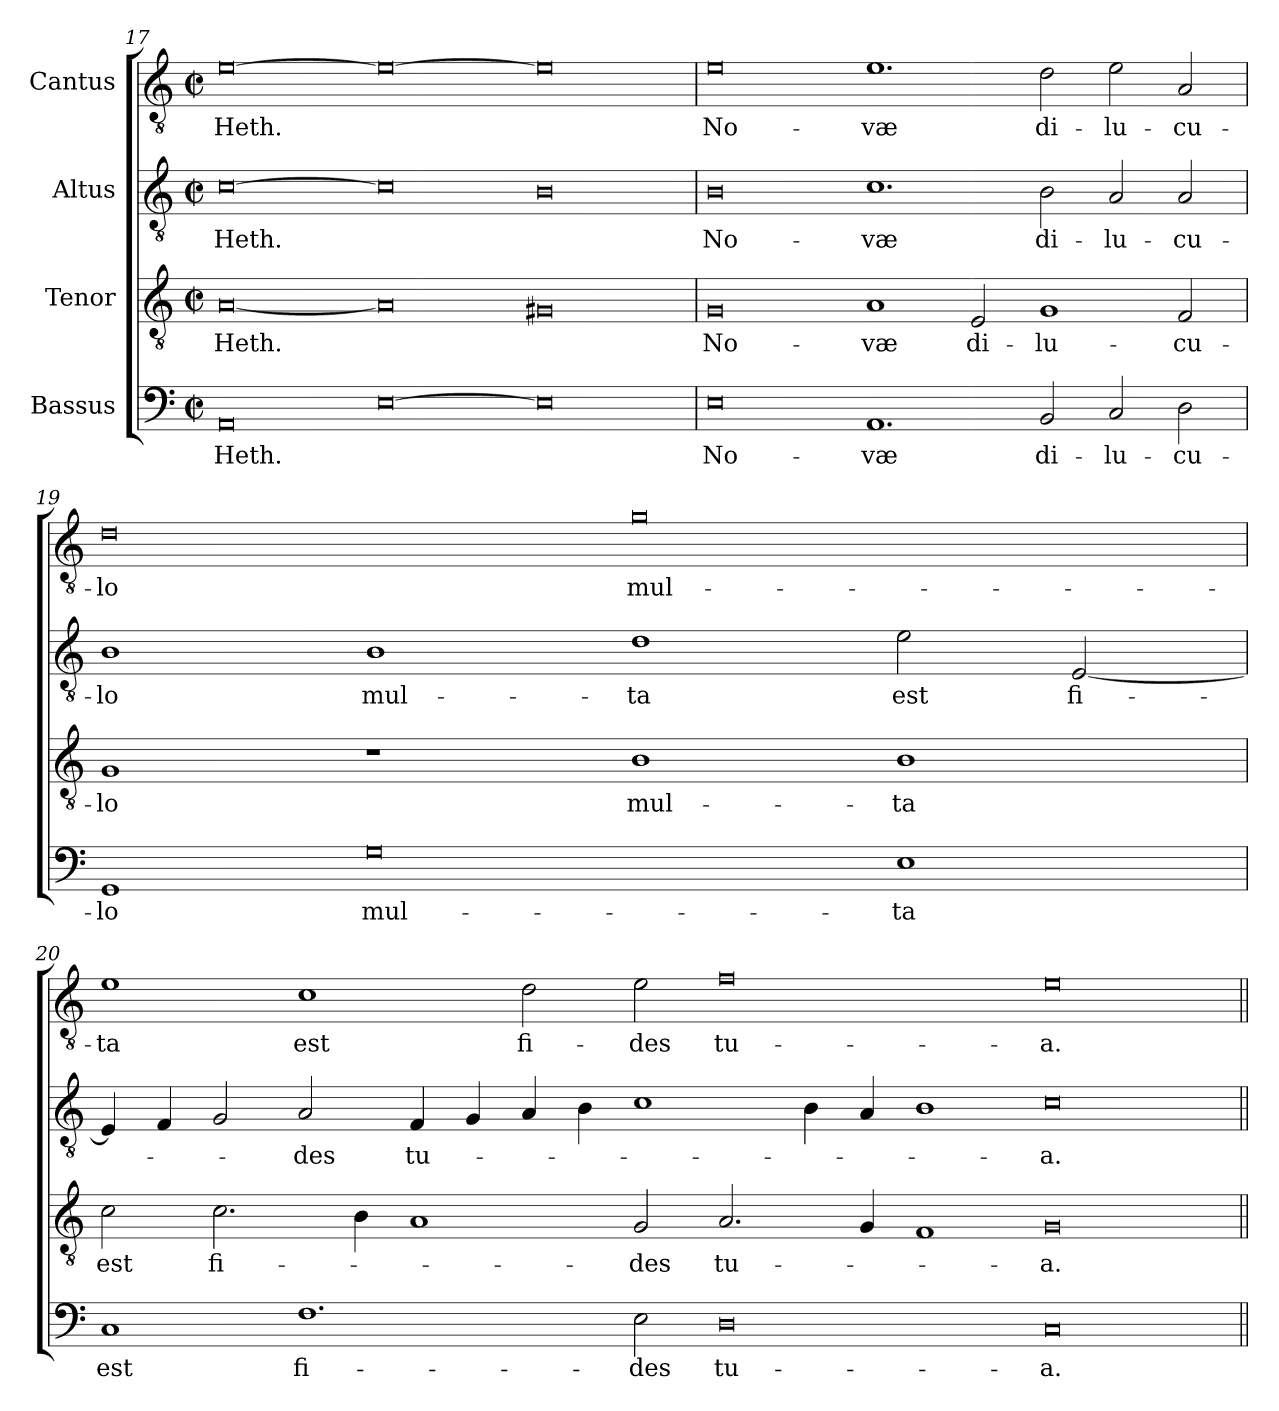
**kern	**text	**kern	**text	**kern	**text	**kern	**text
*part4	*part4	*part3	*part3	*part2	*part2	*part1	*part1
*staff4	*staff4	*staff3	*staff3	*staff2	*staff2	*staff1	*staff1
*I"Bassus	*	*I"Tenor	*	*I"Altus	*	*I"Cantus	*
*clefF4	*	*clefGv2	*	*clefGv2	*	*clefGv2	*
*k[]	*	*k[]	*	*k[]	*	*k[]	*
*C:	*	*C:	*	*C:	*	*C:	*
*M2/2	*	*M2/2	*	*M2/2	*	*M2/2	*
*met(c|)	*	*met(c|)	*	*met(c|)	*	*met(c|)	*
=17	=17	=17	=17	=17	=17	=17	=17
!	!LO:LY:b	!	!LO:LY:b	!	!LO:LY:b	!	!LO:LY:b
0AA	Heth.	[0A	Heth.	[0c	Heth.	[0e	Heth.
[0E	.	0A]	.	0c]	.	0e_	.
0E]	.	0G#X	.	0B	.	0e]	.
=18	=18	=18	=18	=18	=18	=18	=18
!	!LO:LY:b	!	!LO:LY:b	!	!LO:LY:b	!	!LO:LY:b
0E	No-	0G	No-	0B	No-	0e	No-
!	!LO:LY:b	!	!LO:LY:b	!	!LO:LY:b	!	!LO:LY:b
1.AA	-væ	1A	-væ	1.c	-væ	1.e	-væ
!	!	!	!LO:LY:b	!	!	!	!
.	.	2E/	di-	.	.	.	.
!	!LO:LY:b	!	!LO:LY:b	!	!LO:LY:b	!	!LO:LY:b
2BB/	di-	1G	-lu-	2B\	di-	2d\	di-
!	!LO:LY:b	!	!	!	!LO:LY:b	!	!LO:LY:b
2C/	-lu-	.	.	2A/	-lu-	2e\	-lu-
!	!LO:LY:b	!	!LO:LY:b	!	!LO:LY:b	!	!LO:LY:b
2D\	-cu-	2F/	-cu-	2A/	-cu-	2A/	-cu-
=19	=19	=19	=19	=19	=19	=19	=19
!	!LO:LY:b	!	!LO:LY:b	!	!LO:LY:b	!	!LO:LY:b
1GG	-lo	1G	-lo	1B	-lo	0d	-lo
!	!LO:LY:b	!	!	!	!LO:LY:b	!	!
0G	mul-	1r	.	1B	mul-	.	.
!	!	!	!LO:LY:b	!	!LO:LY:b	!	!LO:LY:b
.	.	1B	mul-	1d	-ta	0g	mul-
!	!LO:LY:b	!	!LO:LY:b	!	!LO:LY:b	!	!
1E	-ta	1B	-ta	2e\	est	.	.
!	!	!	!	!	!LO:LY:b	!	!
.	.	.	.	[2E/	fi-	.	.
!!LO:LB:g=z
=20	=20	=20	=20	=20	=20	=20	=20
!	!LO:LY:b	!	!LO:LY:b	!	!	!	!LO:LY:b
1C	est	2c\	est	4E/]	.	1e	-ta
.	.	.	.	4F/	.	.	.
!	!	!	!LO:LY:b	!	!	!	!
.	.	2.c\	fi-	2G/	.	.	.
!	!LO:LY:b	!	!	!	!LO:LY:b	!	!LO:LY:b
1.F	fi-	.	.	2A/	-des	1c	est
.	.	4B\	.	.	.	.	.
!	!	!	!	!	!LO:LY:b	!	!
.	.	1A	.	4F/	tu-	.	.
.	.	.	.	4G/	.	.	.
!	!	!	!	!	!	!	!LO:LY:b
.	.	.	.	4A/	.	2d\	fi-
.	.	.	.	4B\	.	.	.
!	!LO:LY:b	!	!LO:LY:b	!	!	!	!LO:LY:b
2E\	-des	2G/	-des	1c	.	2e\	-des
!	!LO:LY:b	!	!LO:LY:b	!	!	!	!LO:LY:b
0D	tu-	2.A/	tu-	.	.	0f	tu-
.	.	.	.	4B\	.	.	.
.	.	4G/	.	4A/	.	.	.
.	.	1F	.	1B	.	.	.
!	!LO:LY:b	!	!LO:LY:b	!	!LO:LY:b	!	!LO:LY:b
0C	-a.	0G	-a.	0c	-a.	0e	-a.
=||	=||	=||	=||	=||	=||	=||	=||
*-	*-	*-	*-	*-	*-	*-	*-
